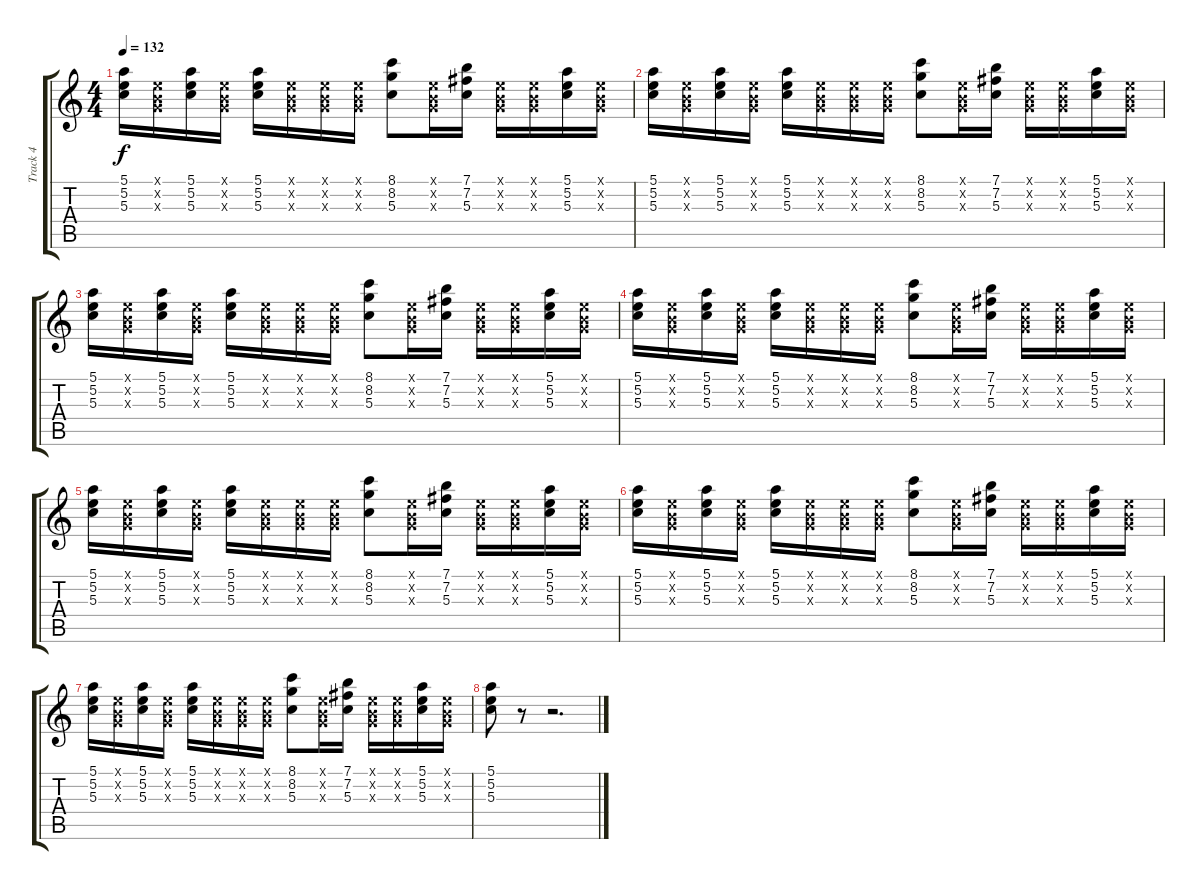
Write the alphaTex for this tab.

\track ("Track 4" "Track 4") {instrument electricguitarclean}
\staff {score tabs}
\tuning (E4 B3 G3 D3 A2 E2) {hide}
\ts (4 4)
\tempo 132
\clef g2
\ks c
(5.1 5.2 5.3).16{dy f} (0.1{x} 0.2{x} 0.3{x}).16 (5.1 5.2 5.3).16 (0.1{x} 0.2{x} 0.3{x}).16 (5.1 5.2 5.3).16 (0.1{x} 0.2{x} 0.3{x}).16 (0.1{x} 0.2{x} 0.3{x}).16 (0.1{x} 0.2{x} 0.3{x}).16 (8.1 8.2 5.3).8 (0.1{x} 0.2{x} 0.3{x}).16 (7.1 7.2 5.3).16 (0.1{x} 0.2{x} 0.3{x}).16 (0.1{x} 0.2{x} 0.3{x}).16 (5.1 5.2 5.3).16 (0.1{x} 0.2{x} 0.3{x}).16 |
(5.1 5.2 5.3).16 (0.1{x} 0.2{x} 0.3{x}).16 (5.1 5.2 5.3).16 (0.1{x} 0.2{x} 0.3{x}).16 (5.1 5.2 5.3).16 (0.1{x} 0.2{x} 0.3{x}).16 (0.1{x} 0.2{x} 0.3{x}).16 (0.1{x} 0.2{x} 0.3{x}).16 (8.1 8.2 5.3).8 (0.1{x} 0.2{x} 0.3{x}).16 (7.1 7.2 5.3).16 (0.1{x} 0.2{x} 0.3{x}).16 (0.1{x} 0.2{x} 0.3{x}).16 (5.1 5.2 5.3).16 (0.1{x} 0.2{x} 0.3{x}).16 |
(5.1 5.2 5.3).16 (0.1{x} 0.2{x} 0.3{x}).16 (5.1 5.2 5.3).16 (0.1{x} 0.2{x} 0.3{x}).16 (5.1 5.2 5.3).16 (0.1{x} 0.2{x} 0.3{x}).16 (0.1{x} 0.2{x} 0.3{x}).16 (0.1{x} 0.2{x} 0.3{x}).16 (8.1 8.2 5.3).8 (0.1{x} 0.2{x} 0.3{x}).16 (7.1 7.2 5.3).16 (0.1{x} 0.2{x} 0.3{x}).16 (0.1{x} 0.2{x} 0.3{x}).16 (5.1 5.2 5.3).16 (0.1{x} 0.2{x} 0.3{x}).16 |
(5.1 5.2 5.3).16 (0.1{x} 0.2{x} 0.3{x}).16 (5.1 5.2 5.3).16 (0.1{x} 0.2{x} 0.3{x}).16 (5.1 5.2 5.3).16 (0.1{x} 0.2{x} 0.3{x}).16 (0.1{x} 0.2{x} 0.3{x}).16 (0.1{x} 0.2{x} 0.3{x}).16 (8.1 8.2 5.3).8 (0.1{x} 0.2{x} 0.3{x}).16 (7.1 7.2 5.3).16 (0.1{x} 0.2{x} 0.3{x}).16 (0.1{x} 0.2{x} 0.3{x}).16 (5.1 5.2 5.3).16 (0.1{x} 0.2{x} 0.3{x}).16 |
(5.1 5.2 5.3).16 (0.1{x} 0.2{x} 0.3{x}).16 (5.1 5.2 5.3).16 (0.1{x} 0.2{x} 0.3{x}).16 (5.1 5.2 5.3).16 (0.1{x} 0.2{x} 0.3{x}).16 (0.1{x} 0.2{x} 0.3{x}).16 (0.1{x} 0.2{x} 0.3{x}).16 (8.1 8.2 5.3).8 (0.1{x} 0.2{x} 0.3{x}).16 (7.1 7.2 5.3).16 (0.1{x} 0.2{x} 0.3{x}).16 (0.1{x} 0.2{x} 0.3{x}).16 (5.1 5.2 5.3).16 (0.1{x} 0.2{x} 0.3{x}).16 |
(5.1 5.2 5.3).16 (0.1{x} 0.2{x} 0.3{x}).16 (5.1 5.2 5.3).16 (0.1{x} 0.2{x} 0.3{x}).16 (5.1 5.2 5.3).16 (0.1{x} 0.2{x} 0.3{x}).16 (0.1{x} 0.2{x} 0.3{x}).16 (0.1{x} 0.2{x} 0.3{x}).16 (8.1 8.2 5.3).8 (0.1{x} 0.2{x} 0.3{x}).16 (7.1 7.2 5.3).16 (0.1{x} 0.2{x} 0.3{x}).16 (0.1{x} 0.2{x} 0.3{x}).16 (5.1 5.2 5.3).16 (0.1{x} 0.2{x} 0.3{x}).16 |
(5.1 5.2 5.3).16 (0.1{x} 0.2{x} 0.3{x}).16 (5.1 5.2 5.3).16 (0.1{x} 0.2{x} 0.3{x}).16 (5.1 5.2 5.3).16 (0.1{x} 0.2{x} 0.3{x}).16 (0.1{x} 0.2{x} 0.3{x}).16 (0.1{x} 0.2{x} 0.3{x}).16 (8.1 8.2 5.3).8 (0.1{x} 0.2{x} 0.3{x}).16 (7.1 7.2 5.3).16 (0.1{x} 0.2{x} 0.3{x}).16 (0.1{x} 0.2{x} 0.3{x}).16 (5.1 5.2 5.3).16 (0.1{x} 0.2{x} 0.3{x}).16 |
(5.1 5.2 5.3).8 r.8 r.2{d}
